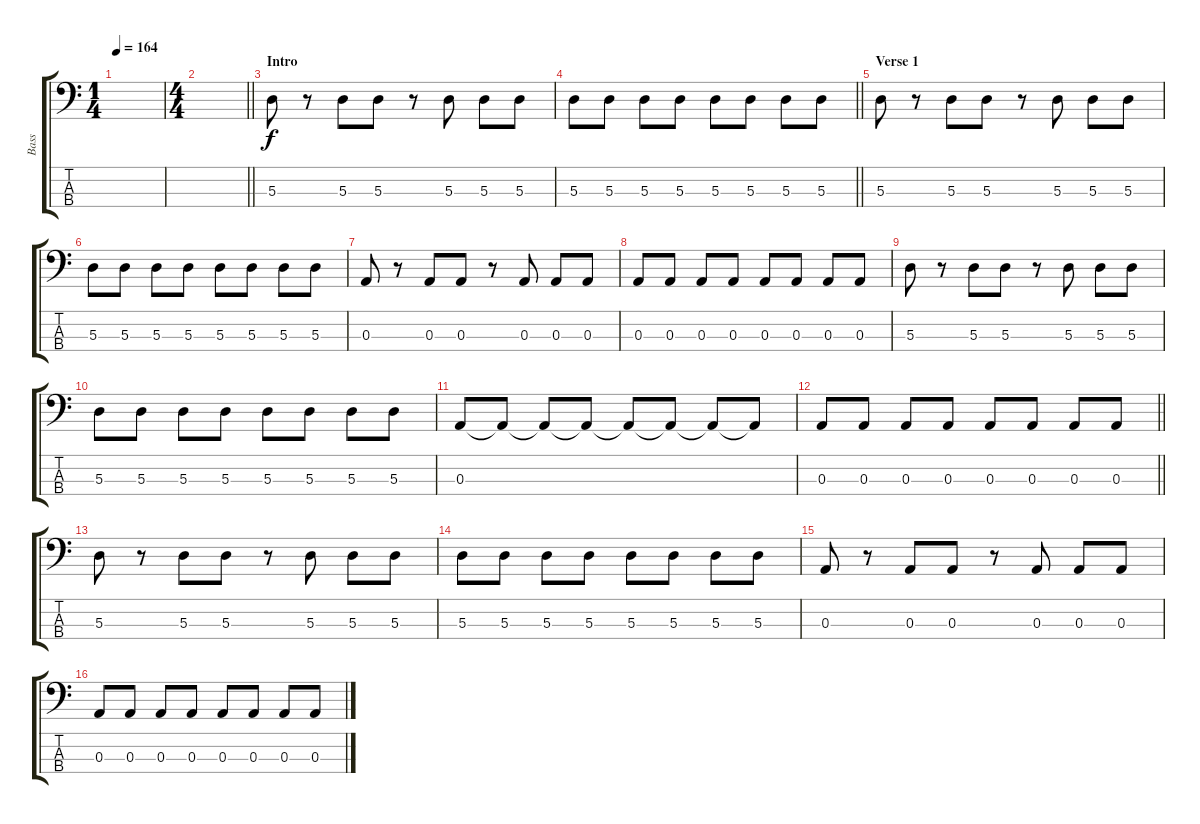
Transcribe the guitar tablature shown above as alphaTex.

\track ("Bass" "Bass") {instrument electricbassfinger}
\staff {score tabs}
\tuning (G2 D2 A1 E1) {hide}
\ts (1 4)
\tempo 164
\clef f4
\ks c
|
\ts (4 4)
\barLineRight lightlight
|
\section ("" "Intro")
5.3.8 r.8 5.3.8 5.3.8 r.8 5.3.8 5.3.8 5.3.8 |
\barLineRight lightlight
5.3.8 5.3.8 5.3.8 5.3.8 5.3.8 5.3.8 5.3.8 5.3.8 |
\section ("" "Verse 1")
5.3.8 r.8 5.3.8 5.3.8 r.8 5.3.8 5.3.8 5.3.8 |
5.3.8 5.3.8 5.3.8 5.3.8 5.3.8 5.3.8 5.3.8 5.3.8 |
0.3.8 r.8 0.3.8 0.3.8 r.8 0.3.8 0.3.8 0.3.8 |
0.3.8 0.3.8 0.3.8 0.3.8 0.3.8 0.3.8 0.3.8 0.3.8 |
5.3.8 r.8 5.3.8 5.3.8 r.8 5.3.8 5.3.8 5.3.8 |
5.3.8 5.3.8 5.3.8 5.3.8 5.3.8 5.3.8 5.3.8 5.3.8 |
0.3.8 0.3{t}.8 0.3{t}.8 0.3{t}.8 0.3{t}.8 0.3{t}.8 0.3{t}.8 0.3{t}.8 |
\barLineRight lightlight
0.3.8 0.3.8 0.3.8 0.3.8 0.3.8 0.3.8 0.3.8 0.3.8 |
5.3.8 r.8 5.3.8 5.3.8 r.8 5.3.8 5.3.8 5.3.8 |
5.3.8 5.3.8 5.3.8 5.3.8 5.3.8 5.3.8 5.3.8 5.3.8 |
0.3.8 r.8 0.3.8 0.3.8 r.8 0.3.8 0.3.8 0.3.8 |
0.3.8 0.3.8 0.3.8 0.3.8 0.3.8 0.3.8 0.3.8 0.3.8
